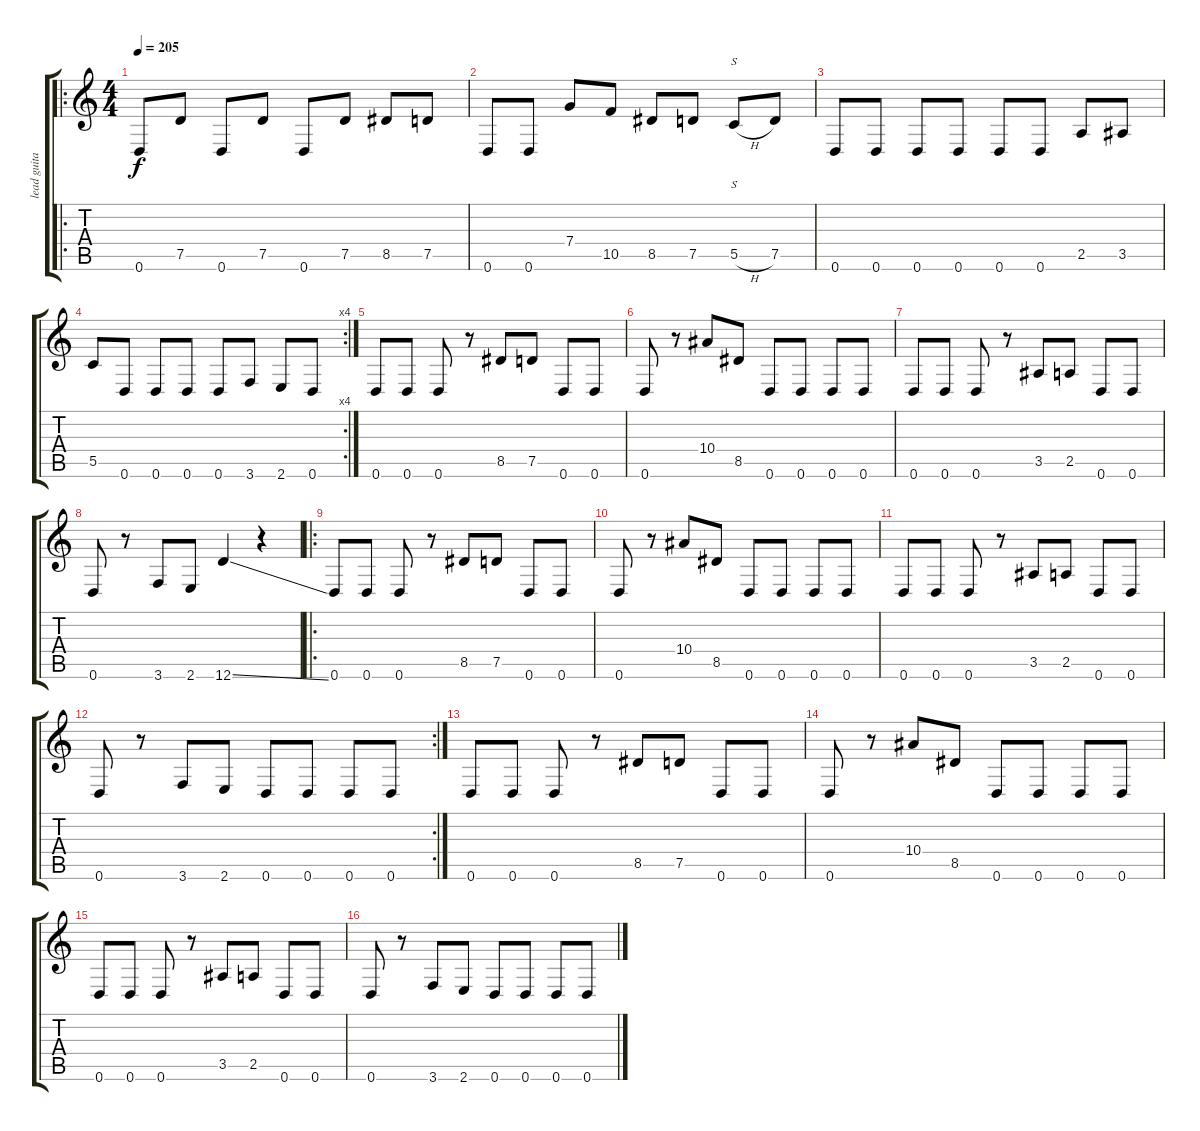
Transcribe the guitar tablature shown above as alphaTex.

\track ("lead guitar(" "lead guita") {instrument distortionguitar bank 1}
\staff {score tabs}
\tuning (D4 A3 F3 C3 G2 D2) {hide}
\ro
\ts (4 4)
\tempo 205
\clef g2
\ks c
0.6.8{dy f instrument distortionguitar} 7.5.8 0.6.8 7.5.8 0.6.8 7.5.8 8.5.8 7.5.8 |
0.6.8 0.6.8 7.4.8 10.5.8 8.5.8 7.5.8 5.5{h}.8{s} 7.5.8 |
0.6.8 0.6.8 0.6.8 0.6.8 0.6.8 0.6.8 2.5.8 3.5.8 |
\rc 4
5.5.8 0.6.8 0.6.8 0.6.8 0.6.8 3.6.8 2.6.8 0.6.8 |
0.6.8 0.6.8 0.6.8 r.8 8.5.8 7.5.8 0.6.8 0.6.8 |
0.6.8 r.8 10.4.8 8.5.8 0.6.8 0.6.8 0.6.8 0.6.8 |
0.6.8 0.6.8 0.6.8 r.8 3.5.8 2.5.8 0.6.8 0.6.8 |
0.6.8 r.8 3.6.8 2.6.8 12.6{ss}.4 r.4 |
\ro
0.6.8 0.6.8 0.6.8 r.8 8.5.8 7.5.8 0.6.8 0.6.8 |
0.6.8 r.8 10.4.8 8.5.8 0.6.8 0.6.8 0.6.8 0.6.8 |
0.6.8 0.6.8 0.6.8 r.8 3.5.8 2.5.8 0.6.8 0.6.8 |
\rc 2
0.6.8 r.8 3.6.8 2.6.8 0.6.8 0.6.8 0.6.8 0.6.8 |
0.6.8 0.6.8 0.6.8 r.8 8.5.8 7.5.8 0.6.8 0.6.8 |
0.6.8 r.8 10.4.8 8.5.8 0.6.8 0.6.8 0.6.8 0.6.8 |
0.6.8 0.6.8 0.6.8 r.8 3.5.8 2.5.8 0.6.8 0.6.8 |
0.6.8 r.8 3.6.8 2.6.8 0.6.8 0.6.8 0.6.8 0.6.8
